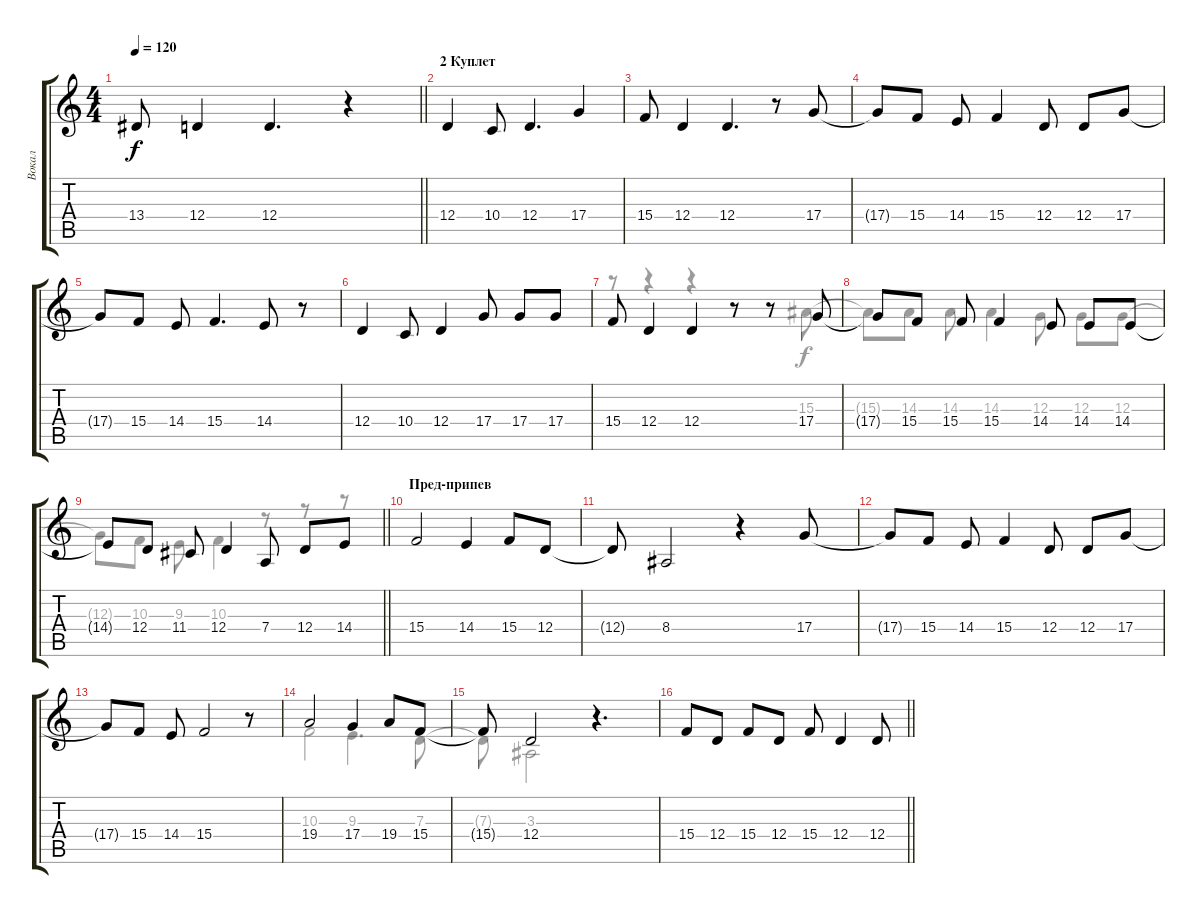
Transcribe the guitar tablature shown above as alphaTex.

\track ("Вокал" "Вокал") {instrument tremolostrings}
\staff {score tabs}
\tuning (E4 B3 G3 D3 A2 E2) {hide}
\voice
\ts (4 4)
\tempo 120
\clef g2
\barLineRight lightlight
\ks c
13.4.8{dy f} 12.4.4 12.4.4{d} r.4 |
\section ("" "2 Куплет")
12.4.4 10.4.8 12.4.4{d} 17.4.4 |
15.4.8 12.4.4 12.4.4{d} r.8 17.4.8 |
17.4{t}.8 15.4.8 14.4.8 15.4.4 12.4.8 12.4.8 17.4.8 |
17.4{t}.8 15.4.8 14.4.8 15.4.4{d} 14.4.8 r.8 |
12.4.4 10.4.8 12.4.4 17.4.8 17.4.8 17.4.8 |
15.4.8 12.4.4 12.4.4 r.8 r.8 17.4.8 |
17.4{t}.8 15.4.8 15.4.8 15.4.4 14.4.8 14.4.8 14.4.8 |
\barLineRight lightlight
14.4{t}.8 12.4.8 11.4.8 12.4.4 7.4.8 12.4.8 14.4.8 |
\section ("" "Пред-припев")
15.4.2 14.4.4 15.4.8 12.4.8 |
12.4{t}.8 8.4.2 r.4 17.4.8 |
17.4{t}.8 15.4.8 14.4.8 15.4.4 12.4.8 12.4.8 17.4.8 |
17.4{t}.8 15.4.8 14.4.8 15.4.2 r.8 |
19.4.2 17.4.4 19.4.8 15.4.8 |
15.4{t}.8 12.4.2 r.4{d} |
\barLineRight lightlight
15.4.8 12.4.8 15.4.8 12.4.8 15.4.8 12.4.4 12.4.8
\voice
\clef g2
\ottava regular
\simile none
\barLineRight lightlight
\ks c
|
|
|
|
|
|
r.8 r.4 r.4 r.8 r.8 15.3.8 |
15.3{t}.8 14.3.8 14.3.8 14.3.4 12.3.8 12.3.8 12.3.8 |
\barLineRight lightlight
12.3{t}.8 10.3.8 9.3.8 10.3.4 r.8 r.8 r.8 |
|
|
|
|
10.3.2 9.3.4{d} 7.3.8 |
7.3{t}.8 3.3.2 r.4{d} |
\barLineRight lightlight
